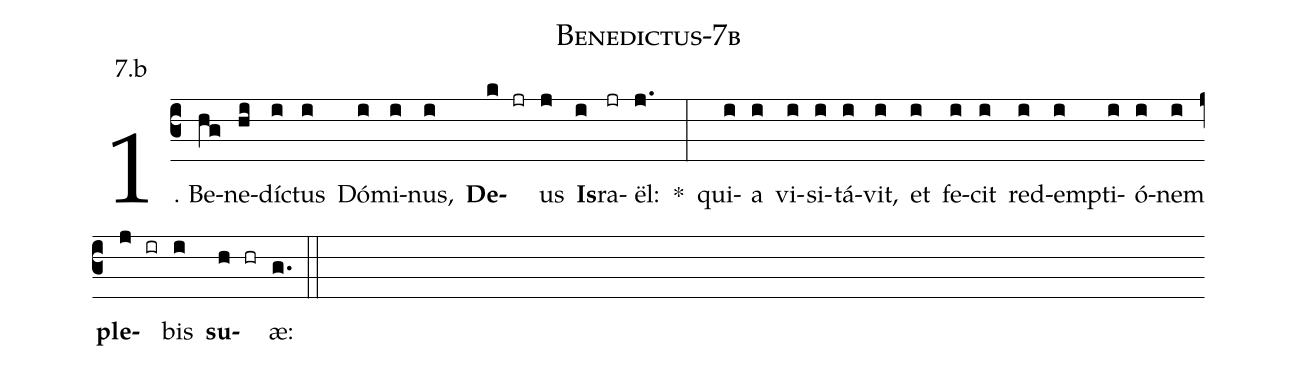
name: Benedictus-7b;
annotation: 7.b;
%%
(c3)1. Be(hg)ne(hi)díc(i)tus(i) Dó(i)mi(i)nus,(i) <b>De</b>(k jr)us(j) <b>Is</b>(i)ra(jr)ël:(j.) *(:) qui(i)a(i) vi(i)si(i)tá(i)vit,(i) et(i) fe(i)cit(i) red(i)emp(i)ti(i)ó(i)nem(i) <b>ple</b>(j ir)bis(i) <b>su</b>(h hr)æ:(g.) (::)
